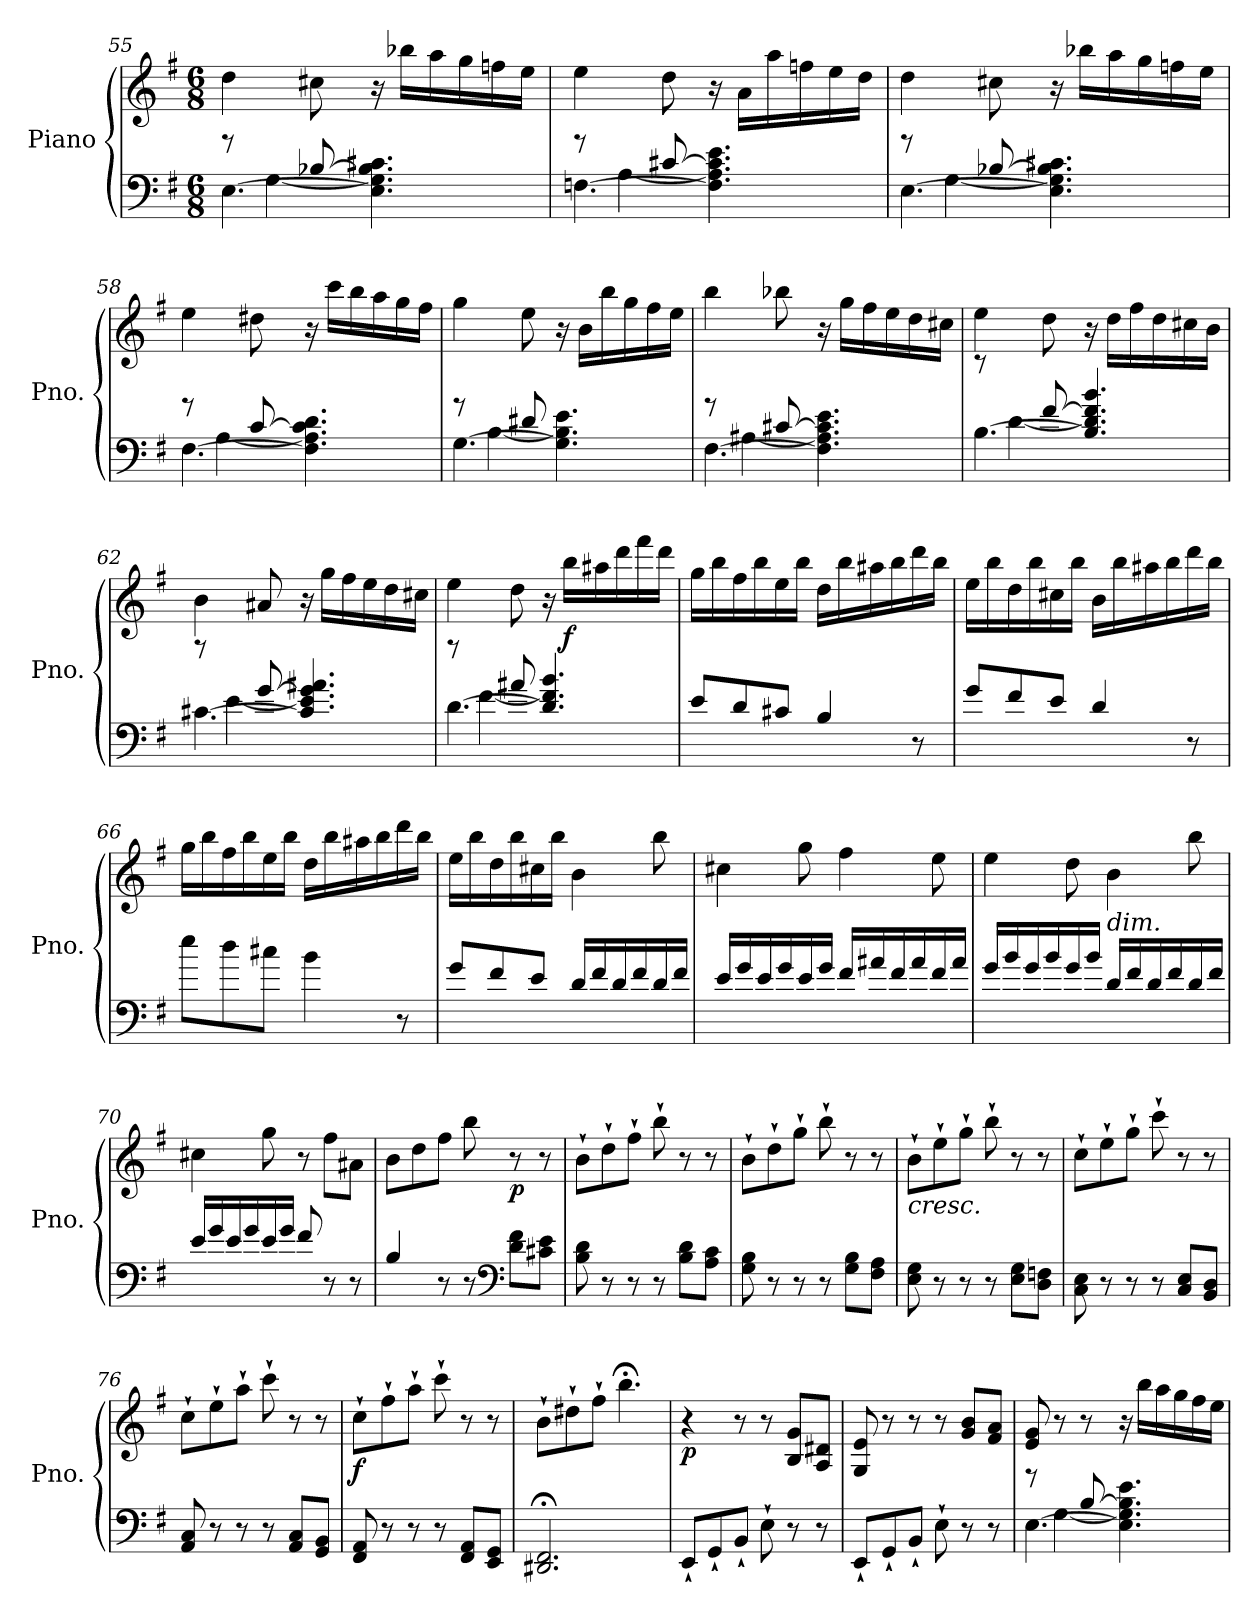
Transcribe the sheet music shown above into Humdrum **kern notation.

**kern	**kern	**dynam
*part1	*part1	*part1
*staff2	*staff1	*staff1/2
*I"Piano	*	*
*I'Pno.	*	*
*clefF4	*clefG2	*
*k[f#]	*k[f#]	*
*M6/8	*M6/8	*
=55	=55	=55
*^	*	*
*	*^	*	*
[4.E\	8rg	4ryy	4dd\	.
.	[4G\	.	.	.
.	.	[8B-X/	8cc#X\	.
4.E\] 4.G\] 4.B-\] 4.c#X\	4.ryy	4.ryy	16r	.
.	.	.	16bb-X\LL	.
.	.	.	16aa\	.
.	.	.	16gg\	.
.	.	.	16ffn\	.
.	.	.	16ee\JJ	.
!!LO:LB:g=z
=56	=56	=56	=56	=56
[4.Fn\	8rg	4ryy	4ee\	.
.	[4A\	.	.	.
.	.	[8c#X/	8dd\	.
4.F\] 4.A\] 4.c#\] 4.e\	4.ryy	4.ryy	16r	.
.	.	.	16a\LL	.
.	.	.	16aa\	.
.	.	.	16ffn\	.
.	.	.	16ee\	.
.	.	.	16dd\JJ	.
=57	=57	=57	=57	=57
[4.E\	8rg	4ryy	4dd\	.
.	[4G\	.	.	.
.	.	[8B-X/	8cc#X\	.
4.E\] 4.G\] 4.B-\] 4.c#X\	4.ryy	4.ryy	16r	.
.	.	.	16bb-X\LL	.
.	.	.	16aa\	.
.	.	.	16gg\	.
.	.	.	16ffn\	.
.	.	.	16ee\JJ	.
=58	=58	=58	=58	=58
[4.F#\	8rg	4ryy	4ee\	.
.	[4A\	.	.	.
.	.	[8c/	8dd#X\	.
4.F#\] 4.A\] 4.c\] 4.d\	4.ryy	4.ryy	16r	.
.	.	.	16ccc\LL	.
.	.	.	16bb\	.
.	.	.	16aa\	.
.	.	.	16gg\	.
.	.	.	16ff#\JJ	.
=59	=59	=59	=59	=59
[4.G\	8rg	4ryy	4gg\	.
.	[4B\	.	.	.
.	.	8d#X/	8ee\	.
4.G\] 4.B\] 4.e\	4.ryy	4.ryy	16r	.
.	.	.	16b\LL	.
.	.	.	16bb\	.
.	.	.	16gg\	.
.	.	.	16ff#\	.
.	.	.	16ee\JJ	.
!!LO:PB:g=z
=60	=60	=60	=60	=60
[4.F#\	8rg	4ryy	4bb\	.
.	[4A#X\	.	.	.
.	.	[8c#X/	8bb-X\	.
4.F#\] 4.A#\] 4.c#\] 4.e\	4.ryy	4.ryy	16r	.
.	.	.	16gg\LL	.
.	.	.	16ff#\	.
.	.	.	16ee\	.
.	.	.	16dd\	.
.	.	.	16cc#X\JJ	.
=61	=61	=61	=61	=61
[4.B\	8raa	4ryy	4ee\	.
.	[4d\	.	.	.
.	.	[8f#/	8dd\	.
4.B/] 4.d/] 4.f#/] 4.b/	4.ryy	4.ryy	16r	.
.	.	.	16dd\LL	.
.	.	.	16ff#\	.
.	.	.	16dd\	.
.	.	.	16cc#X\	.
.	.	.	16b\JJ	.
=62	=62	=62	=62	=62
[4.c#X\	8raa	4ryy	4b\	.
.	[4e\	.	.	.
.	.	[8g/	8a#X/	.
4.c#/] 4.e/] 4.g/] 4.a#X/	4.ryy	4.ryy	16r	.
.	.	.	16gg\LL	.
.	.	.	16ff#\	.
.	.	.	16ee\	.
.	.	.	16dd\	.
.	.	.	16cc#X\JJ	.
=63	=63	=63	=63	=63
[4.d\	8raa	4ryy	4ee\	.
.	[4f#\	.	.	.
.	.	8a#X/	8dd\	.
4.d/] 4.f#/] 4.b/	4.ryy	4.ryy	16r	.
!	!	!	!	!LO:DY:b
.	.	.	16bb\LL	f
.	.	.	16aa#X\	.
.	.	.	16ddd\	.
.	.	.	16fff#\	.
.	.	.	16ddd\JJ	.
*v	*v	*v	*	*
!!LO:LB:g=z
=64	=64	=64
8e/L	16gg\LL	.
.	16bb\	.
8d/	16ff#\	.
.	16bb\	.
8c#X/J	16ee\	.
.	16bb\JJ	.
4B/	16dd\LL	.
.	16bb\	.
.	16aa#X\	.
.	16bb\	.
8r	16ddd\	.
.	16bb\JJ	.
=65	=65	=65
8g/L	16ee\LL	.
.	16bb\	.
8f#/	16dd\	.
.	16bb\	.
8e/J	16cc#X\	.
.	16bb\JJ	.
4d/	16b\LL	.
.	16bb\	.
.	16aa#X\	.
.	16bb\	.
8r	16ddd\	.
.	16bb\JJ	.
=66	=66	=66
8ee\L	16gg\LL	.
.	16bb\	.
8dd\	16ff#\	.
.	16bb\	.
8cc#X\J	16ee\	.
.	16bb\JJ	.
4b\	16dd\LL	.
.	16bb\	.
.	16aa#X\	.
.	16bb\	.
8r	16ddd\	.
.	16bb\JJ	.
=67	=67	=67
8g/L	16ee\LL	.
.	16bb\	.
8f#/	16dd\	.
.	16bb\	.
8e/J	16cc#X\	.
.	16bb\JJ	.
16d/LL	4b\	.
16f#/	.	.
16d/	.	.
16f#/	.	.
16d/	8bb\	.
16f#/JJ	.	.
!!LO:LB:g=z
=68	=68	=68
16e/LL	4cc#X\	.
16g/	.	.
16e/	.	.
16g/	.	.
16e/	8gg\	.
16g/JJ	.	.
16f#/LL	4ff#\	.
16a#X/	.	.
16f#/	.	.
16a#/	.	.
16f#/	8ee\	.
16a#/JJ	.	.
=69	=69	=69
16g/LL	4ee\	.
16b/	.	.
16g/	.	.
16b/	.	.
16g/	8dd\	.
16b/JJ	.	.
!	!LO:TX:b:i:t=dim.	!
16d/LL	4b\	.
16f#/	.	.
16d/	.	.
16f#/	.	.
16d/	8bb\	.
16f#/JJ	.	.
=70	=70	=70
16e/LL	4cc#X\	.
16g/	.	.
16e/	.	.
16g/	.	.
16e/	8gg\	.
16g/JJ	.	.
8f#/	8r	.
8r	8ff#\L	.
8r	8a#X\J	.
=71	=71	=71
4B/	8b\L	.
.	8dd\	.
8r	8ff#\J	.
8r	8bb\	.
*clefF4	*	*
!	!	!LO:DY:b
8d\ 8f#\L	8r	p
8c#X\ 8e\J	8r	.
!!LO:LB:g=z
=72	=72	=72
8B\ 8d\	8b`\L	.
8r	8dd`\	.
8r	8ff#`\J	.
8r	8bb`\	.
8B\ 8d\L	8r	.
8A\ 8c\J	8r	.
=73	=73	=73
8G\ 8B\	8b`\L	.
8r	8dd`\	.
8r	8gg`\J	.
8r	8bb`\	.
8G\ 8B\L	8r	.
8F#\ 8A\J	8r	.
=74	=74	=74
!	!LO:TX:b:i:t=cresc.	!
8E\ 8G\	8b`\L	.
8r	8ee`\	.
8r	8gg`\J	.
8r	8bb`\	.
8E\ 8G\L	8r	.
8D\ 8Fn\J	8r	.
=75	=75	=75
8C\ 8E\	8cc`\L	.
8r	8ee`\	.
8r	8gg`\J	.
8r	8ccc`\	.
8C/ 8E/L	8r	.
8BB/ 8D/J	8r	.
=76	=76	=76
8AA/ 8C/	8cc`\L	.
8r	8ee`\	.
8r	8aa`\J	.
8r	8ccc`\	.
8AA/ 8C/L	8r	.
8GG/ 8BB/J	8r	.
!!LO:LB:g=z
=77	=77	=77
!	!	!LO:DY:b
8FF#/ 8AA/	8cc`\L	f
8r	8ff#`\	.
8r	8aa`\J	.
8r	8ccc`\	.
8FF#/ 8AA/L	8r	.
8EE/ 8GG/J	8r	.
=78	=78	=78
2.DD#X/;< 2.FF#/;<	8b`\L	.
.	8dd#X`\	.
.	8ff#`\J	.
.	4.bb;<\	.
=79	=79	=79
!	!	!LO:DY:b
8EE`/L	4r	p
8GG`/	.	.
8BB`/J	8r	.
8E`\	8r	.
8r	8B/ 8g/L	.
8r	8A/ 8d#X/J	.
=80	=80	=80
8EE`/L	8G/ 8e/	.
8GG`/	8r	.
8BB`/J	8r	.
8E`\	8r	.
8r	8g/ 8b/L	.
8r	8f#/ 8a/J	.
=81	=81	=81
*^	*	*
*	*^	*	*
[4.E\	8rg	4ryy	8e/ 8g/	.
.	[4G\	.	8r	.
.	.	[8B/	8r	.
4.E\] 4.G\] 4.B\] 4.e\	4.ryy	4.ryy	16r	.
.	.	.	16bb\LL	.
.	.	.	16aa\	.
.	.	.	16gg\	.
.	.	.	16ff#\	.
.	.	.	16ee\JJ	.
*v	*v	*v	*	*
=	=	=
*-	*-	*-
